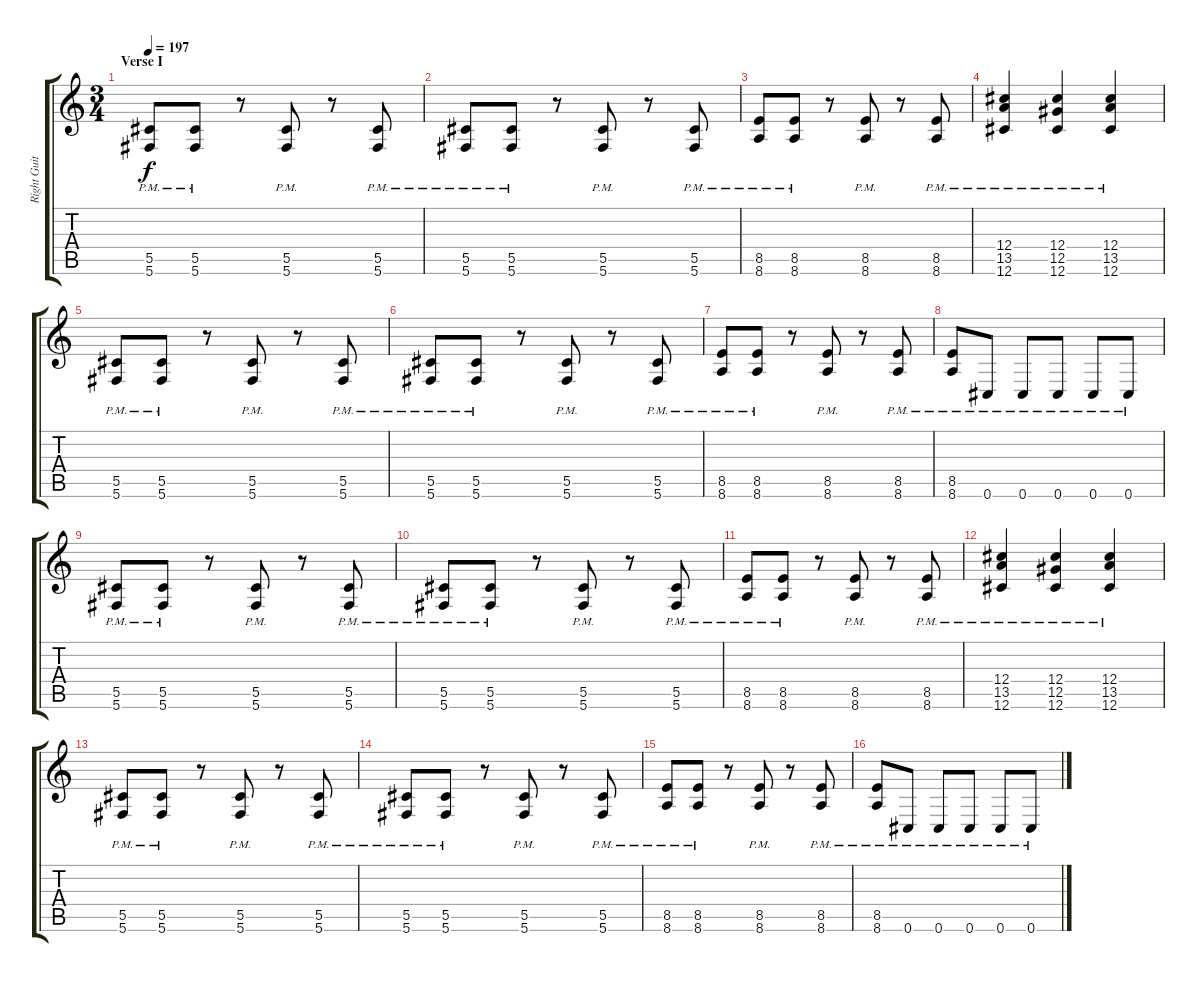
\track ("Right Guitar" "Right Guit") {instrument distortionguitar}
\staff {score tabs}
\tuning (Eb4 Bb3 Gb3 Db3 Ab2 Db2) {hide}
\ts (3 4)
\section ("" "Verse I")
\tempo 197
\clef g2
\ks c
(5.5{pm} 5.6{pm}).8{dy f} (5.5{pm} 5.6{pm}).8 r.8 (5.5{pm} 5.6{pm}).8 r.8 (5.5{pm} 5.6{pm}).8 |
(5.5{pm} 5.6{pm}).8 (5.5{pm} 5.6{pm}).8 r.8 (5.5{pm} 5.6{pm}).8 r.8 (5.5{pm} 5.6{pm}).8 |
(8.5{pm} 8.6{pm}).8 (8.5{pm} 8.6{pm}).8 r.8 (8.5{pm} 8.6{pm}).8 r.8 (8.5{pm} 8.6{pm}).8 |
(12.4{pm} 13.5{pm} 12.6{pm}).4 (12.4{pm} 12.5{pm} 12.6{pm}).4 (12.4{pm} 13.5{pm} 12.6{pm}).4 |
(5.5{pm} 5.6{pm}).8 (5.5{pm} 5.6{pm}).8 r.8 (5.5{pm} 5.6{pm}).8 r.8 (5.5{pm} 5.6{pm}).8 |
(5.5{pm} 5.6{pm}).8 (5.5{pm} 5.6{pm}).8 r.8 (5.5{pm} 5.6{pm}).8 r.8 (5.5{pm} 5.6{pm}).8 |
(8.5{pm} 8.6{pm}).8 (8.5{pm} 8.6{pm}).8 r.8 (8.5{pm} 8.6{pm}).8 r.8 (8.5{pm} 8.6{pm}).8 |
(8.5{pm} 8.6{pm}).8 0.6{pm}.8 0.6{pm}.8 0.6{pm}.8 0.6{pm}.8 0.6{pm}.8 |
(5.5{pm} 5.6{pm}).8 (5.5{pm} 5.6{pm}).8 r.8 (5.5{pm} 5.6{pm}).8 r.8 (5.5{pm} 5.6{pm}).8 |
(5.5{pm} 5.6{pm}).8 (5.5{pm} 5.6{pm}).8 r.8 (5.5{pm} 5.6{pm}).8 r.8 (5.5{pm} 5.6{pm}).8 |
(8.5{pm} 8.6{pm}).8 (8.5{pm} 8.6{pm}).8 r.8 (8.5{pm} 8.6{pm}).8 r.8 (8.5{pm} 8.6{pm}).8 |
(12.4{pm} 13.5{pm} 12.6{pm}).4 (12.4{pm} 12.5{pm} 12.6{pm}).4 (12.4{pm} 13.5{pm} 12.6{pm}).4 |
(5.5{pm} 5.6{pm}).8 (5.5{pm} 5.6{pm}).8 r.8 (5.5{pm} 5.6{pm}).8 r.8 (5.5{pm} 5.6{pm}).8 |
(5.5{pm} 5.6{pm}).8 (5.5{pm} 5.6{pm}).8 r.8 (5.5{pm} 5.6{pm}).8 r.8 (5.5{pm} 5.6{pm}).8 |
(8.5{pm} 8.6{pm}).8 (8.5{pm} 8.6{pm}).8 r.8 (8.5{pm} 8.6{pm}).8 r.8 (8.5{pm} 8.6{pm}).8 |
(8.5{pm} 8.6{pm}).8 0.6{pm}.8 0.6{pm}.8 0.6{pm}.8 0.6{pm}.8 0.6{pm}.8
